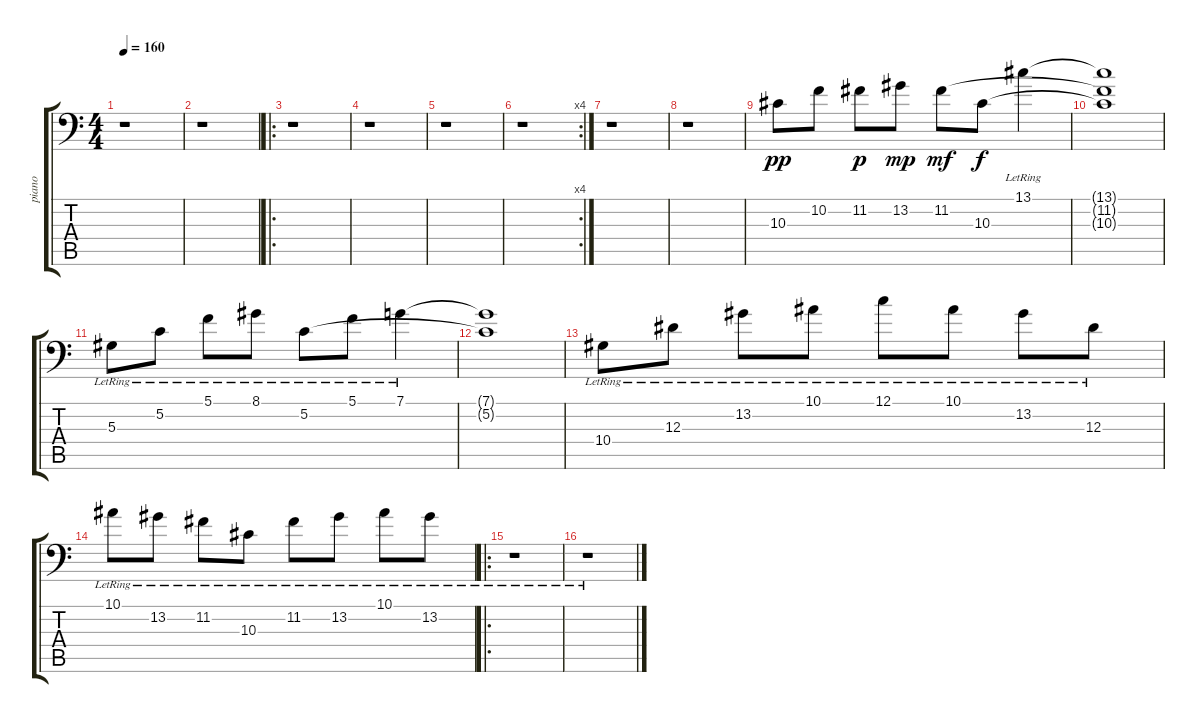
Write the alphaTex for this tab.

\track ("piano" "piano") {instrument acousticgrandpiano}
\staff {score tabs}
\tuning (C4 G3 Eb3 Bb2 F2 Bb1) {hide}
\ts (4 4)
\tempo 160
\clef f4
\ks c
r.1{dy f} |
r.1 |
\ro
r.1 |
r.1 |
r.1 |
\rc 4
r.1 |
r.1 |
r.1 |
10.3.8{dy pp} 10.2.8 11.2.8{dy p} 13.2.8{dy mp} 11.2.8{dy mf} 10.3.8{dy f} 13.1{lr}.4 |
(13.1{t} 11.2{t} 10.3{t}).1 |
5.3{lr}.8 5.2{lr}.8 5.1{lr}.8 8.1{lr}.8 5.2{lr}.8 5.1{lr}.8 7.1{lr}.4 |
(7.1{t} 5.2{t}).1 |
10.4{lr}.8 12.3{lr}.8 13.2{lr}.8 10.1{lr}.8 12.1{lr}.8 10.1{lr}.8 13.2{lr}.8 12.3{lr}.8 |
10.1{lr}.8 13.2{lr}.8 11.2{lr}.8 10.3{lr}.8 11.2{lr}.8 13.2{lr}.8 10.1{lr}.8 13.2{lr}.8 |
\ro
r.1 |
r.1
